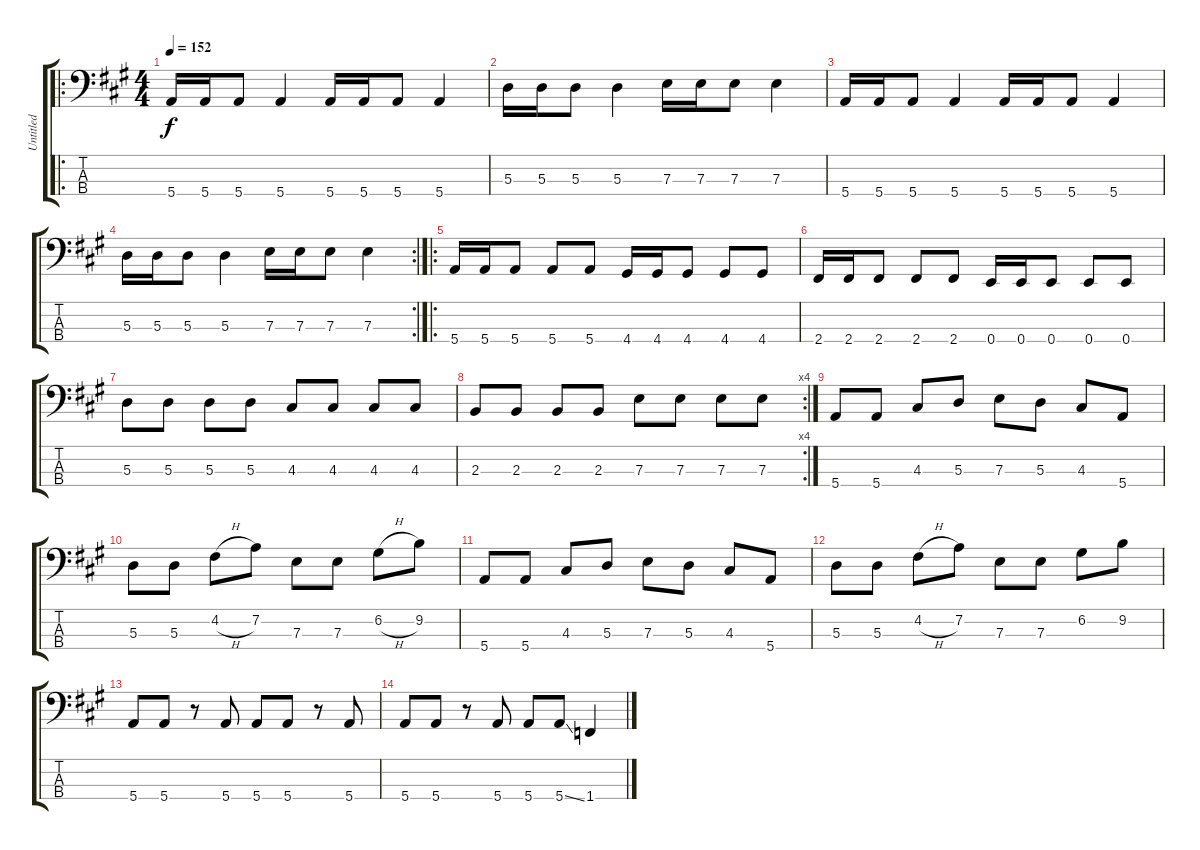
\track ("Untitled" "Untitled") {instrument electricbasspick}
\staff {score tabs}
\tuning (G2 D2 A1 E1) {hide}
\ro
\ts (4 4)
\tempo 152
\clef f4
\ks a
5.4.16{dy f} 5.4.16 5.4.8 5.4.4 5.4.16 5.4.16 5.4.8 5.4.4 |
5.3.16 5.3.16 5.3.8 5.3.4 7.3.16 7.3.16 7.3.8 7.3.4 |
5.4.16 5.4.16 5.4.8 5.4.4 5.4.16 5.4.16 5.4.8 5.4.4 |
\rc 2
5.3.16 5.3.16 5.3.8 5.3.4 7.3.16 7.3.16 7.3.8 7.3.4 |
\ro
5.4.16 5.4.16 5.4.8 5.4.8 5.4.8 4.4.16 4.4.16 4.4.8 4.4.8 4.4.8 |
2.4.16 2.4.16 2.4.8 2.4.8 2.4.8 0.4.16 0.4.16 0.4.8 0.4.8 0.4.8 |
5.3.8 5.3.8 5.3.8 5.3.8 4.3.8 4.3.8 4.3.8 4.3.8 |
\rc 4
2.3.8 2.3.8 2.3.8 2.3.8 7.3.8 7.3.8 7.3.8 7.3.8 |
5.4.8 5.4.8 4.3.8 5.3.8 7.3.8 5.3.8 4.3.8 5.4.8 |
5.3.8 5.3.8 4.2{h}.8 7.2.8 7.3.8 7.3.8 6.2{h}.8 9.2.8 |
5.4.8 5.4.8 4.3.8 5.3.8 7.3.8 5.3.8 4.3.8 5.4.8 |
5.3.8 5.3.8 4.2{h}.8 7.2.8 7.3.8 7.3.8 6.2.8 9.2.8 |
5.4.8 5.4.8 r.8 5.4.8 5.4.8 5.4.8 r.8 5.4.8 |
5.4.8 5.4.8 r.8 5.4.8 5.4.8 5.4{ss}.8 1.4.4
